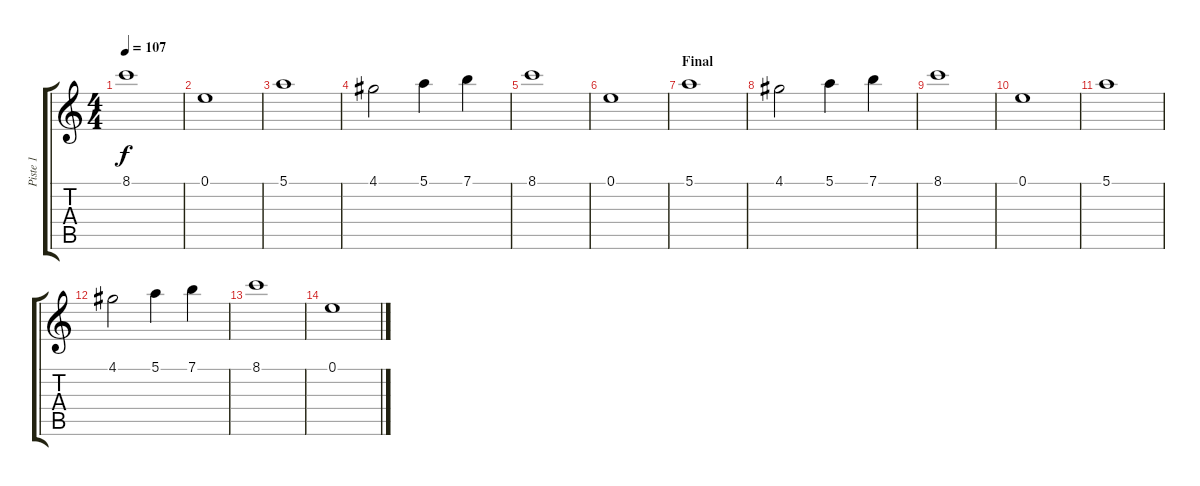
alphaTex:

\track ("Piste 1" "Piste 1") {instrument distortionguitar}
\staff {score tabs}
\tuning (E4 B3 G3 D3 A2 E2) {hide}
\ts (4 4)
\tempo 107
\clef g2
\ks c
8.1.1{dy f} |
0.1.1 |
5.1.1 |
4.1.2 5.1.4 7.1.4 |
8.1.1 |
0.1.1 |
\section ("" "Final")
5.1.1 |
4.1.2 5.1.4 7.1.4 |
8.1.1 |
0.1.1 |
5.1.1 |
4.1.2 5.1.4 7.1.4 |
8.1.1 |
0.1.1
